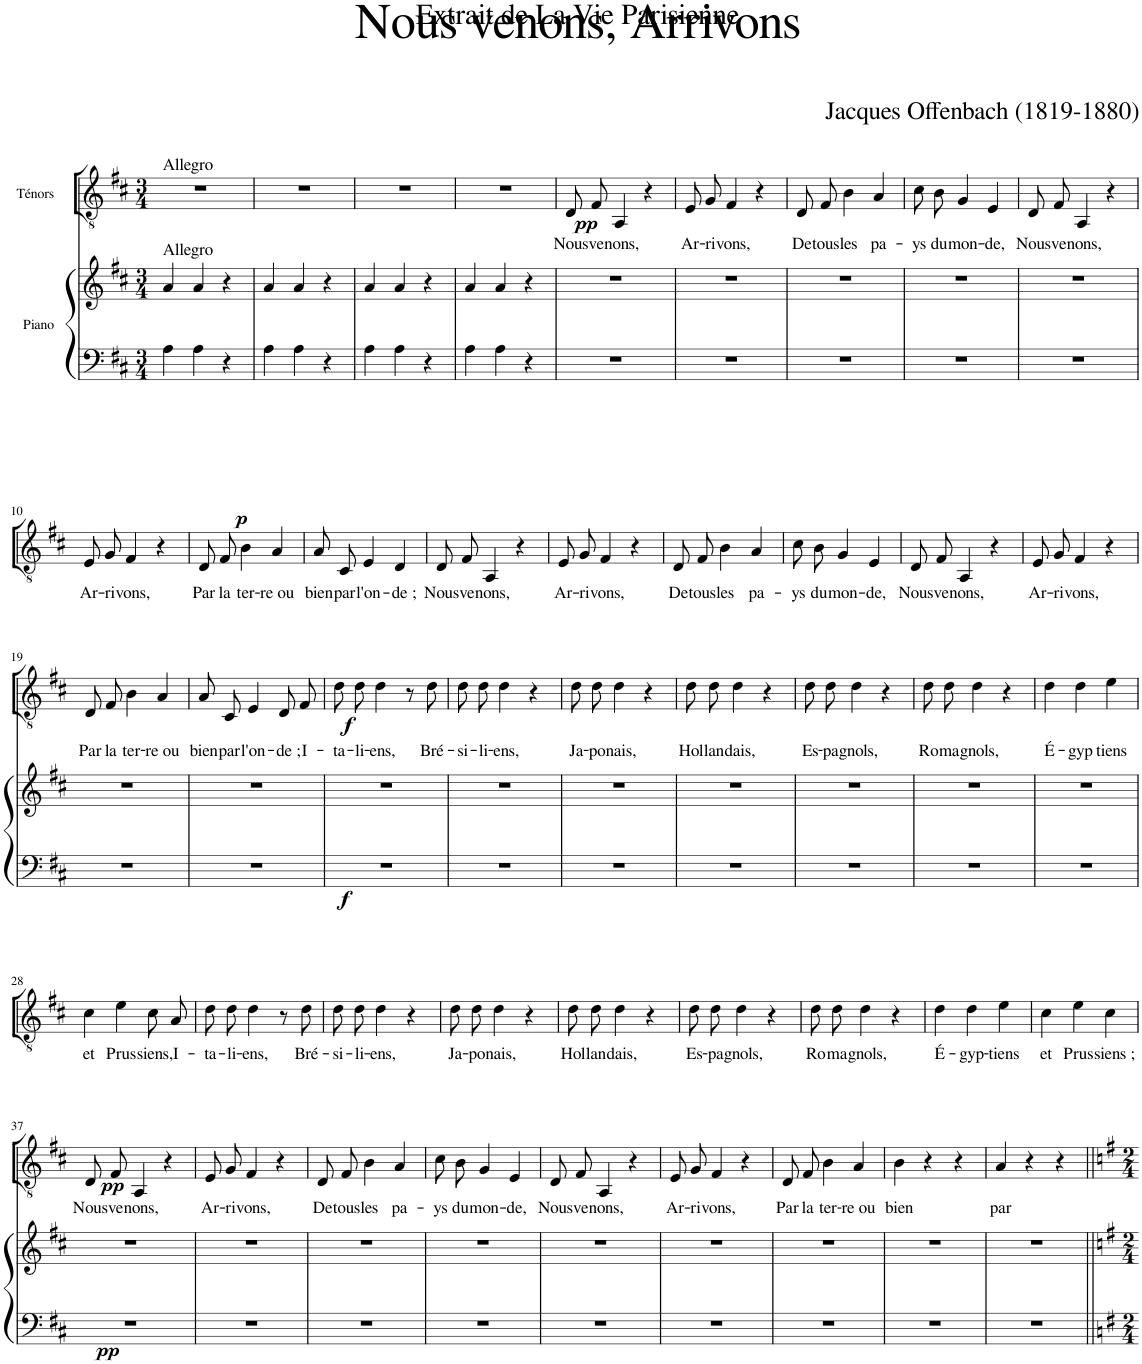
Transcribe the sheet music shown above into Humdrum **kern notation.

**kern	**kern	**dynam	**kern	**text	**dynam
*part2	*part2	*part2	*part1	*part1	*part1
*staff3	*staff2	*staff2/3	*staff1	*staff1	*staff1
*I"Piano	*	*	*I"Ténors	*	*
*I'Pno	*	*	*	*	*
*clefF4	*clefG2	*	*clefGv2	*	*
*k[f#c#]	*k[f#c#]	*	*k[f#c#]	*	*
*M3/4	*M3/4	*	*M3/4	*	*
=1	=1	=1	=1	=1	=1
!	!	!	!LO:TX:a:t=Allegro	!	!
!	!LO:TX:a:t=Allegro	!	!	!	!
!	!	!LO:DY:b=2	!	!	!
4A\	4a/	p	2.r	.	.
4A\	4a/	.	.	.	.
4r	4r	.	.	.	.
=2	=2	=2	=2	=2	=2
4A\	4a/	.	2.r	.	.
4A\	4a/	.	.	.	.
4r	4r	.	.	.	.
=3	=3	=3	=3	=3	=3
4A\	4a/	.	2.r	.	.
4A\	4a/	.	.	.	.
4r	4r	.	.	.	.
=4	=4	=4	=4	=4	=4
4A\	4a/	.	2.r	.	.
4A\	4a/	.	.	.	.
4r	4r	.	.	.	.
=5	=5	=5	=5	=5	=5
!	!	!	!	!LO:LY:b	!LO:DY:b
2.r	2.r	.	8D/L	Nous	pp
!	!	!	!	!LO:LY:b	!
.	.	.	8F#/J	ve-	.
!	!	!	!	!LO:LY:b	!
.	.	.	4AA/	-nons,	.
.	.	.	4r	.	.
=6	=6	=6	=6	=6	=6
!	!	!	!	!LO:LY:b	!
2.r	2.r	.	8E/L	Ar-	.
!	!	!	!	!LO:LY:b	!
.	.	.	8G/J	-ri-	.
!	!	!	!	!LO:LY:b	!
.	.	.	4F#/	-vons,	.
.	.	.	4r	.	.
=7	=7	=7	=7	=7	=7
!	!	!	!	!LO:LY:b	!
2.r	2.r	.	8D/L	De	.
!	!	!	!	!LO:LY:b	!
.	.	.	8F#/J	tous	.
!	!	!	!	!LO:LY:b	!
.	.	.	4B\	les	.
!	!	!	!	!LO:LY:b	!
.	.	.	4A/	pa-	.
=8	=8	=8	=8	=8	=8
!	!	!	!	!LO:LY:b	!
2.r	2.r	.	8c#\L	-ys	.
!	!	!	!	!LO:LY:b	!
.	.	.	8B\J	du	.
!	!	!	!	!LO:LY:b	!
.	.	.	4G/	mon-	.
!	!	!	!	!LO:LY:b	!
.	.	.	4E/	-de,	.
=9	=9	=9	=9	=9	=9
!	!	!	!	!LO:LY:b	!
2.r	2.r	.	8D/L	Nous	.
!	!	!	!	!LO:LY:b	!
.	.	.	8F#/J	ve-	.
!	!	!	!	!LO:LY:b	!
.	.	.	4AA/	-nons,	.
.	.	.	4r	.	.
!!LO:LB:g=z
=10	=10	=10	=10	=10	=10
!	!	!	!	!LO:LY:b	!
2.r	2.r	.	8E/L	Ar-	.
!	!	!	!	!LO:LY:b	!
.	.	.	8G/J	-ri-	.
!	!	!	!	!LO:LY:b	!
.	.	.	4F#/	-vons,	.
.	.	.	4r	.	.
=11	=11	=11	=11	=11	=11
!	!	!	!	!LO:LY:b	!
2.r	2.r	.	8D/L	Par	.
!	!	!	!	!LO:LY:b	!
.	.	.	8F#/J	la	.
!	!	!	!	!LO:LY:b	!
.	.	.	4B\	ter-	.
!	!	!	!	!LO:LY:b	!
.	.	.	4A/	-re ou	.
=12	=12	=12	=12	=12	=12
!	!	!	!	!LO:LY:b	!
2.r	2.r	.	8A/L	bien	.
!	!	!	!	!LO:LY:b	!
.	.	.	8C#/J	par	.
!	!	!	!	!LO:LY:b	!
.	.	.	4E/	l'on-	.
!	!	!	!	!LO:LY:b	!
.	.	.	4D/	-de ;	.
=13	=13	=13	=13	=13	=13
!	!	!	!	!LO:LY:b	!
2.r	2.r	.	8D/L	Nous	.
!	!	!	!	!LO:LY:b	!
.	.	.	8F#/J	ve-	.
!	!	!	!	!LO:LY:b	!
.	.	.	4AA/	-nons,	.
.	.	.	4r	.	.
=14	=14	=14	=14	=14	=14
!	!	!	!	!LO:LY:b	!
2.r	2.r	.	8E/L	Ar-	.
!	!	!	!	!LO:LY:b	!
.	.	.	8G/J	-ri-	.
!	!	!	!	!LO:LY:b	!
.	.	.	4F#/	-vons,	.
.	.	.	4r	.	.
=15	=15	=15	=15	=15	=15
!	!	!	!	!LO:LY:b	!
2.r	2.r	.	8D/L	De	.
!	!	!	!	!LO:LY:b	!
.	.	.	8F#/J	tous	.
!	!	!	!	!LO:LY:b	!
.	.	.	4B\	les	.
!	!	!	!	!LO:LY:b	!
.	.	.	4A/	pa-	.
=16	=16	=16	=16	=16	=16
!	!	!	!	!LO:LY:b	!
2.r	2.r	.	8c#\L	-ys	.
!	!	!	!	!LO:LY:b	!
.	.	.	8B\J	du	.
!	!	!	!	!LO:LY:b	!
.	.	.	4G/	mon-	.
!	!	!	!	!LO:LY:b	!
.	.	.	4E/	-de,	.
=17	=17	=17	=17	=17	=17
!	!	!	!	!LO:LY:b	!
2.r	2.r	.	8D/L	Nous	.
!	!	!	!	!LO:LY:b	!
.	.	.	8F#/J	ve-	.
!	!	!	!	!LO:LY:b	!
.	.	.	4AA/	-nons,	.
.	.	.	4r	.	.
=18	=18	=18	=18	=18	=18
!	!	!	!	!LO:LY:b	!
2.r	2.r	.	8E/L	Ar-	.
!	!	!	!	!LO:LY:b	!
.	.	.	8G/J	-ri-	.
!	!	!	!	!LO:LY:b	!
.	.	.	4F#/	-vons,	.
.	.	.	4r	.	.
!!LO:LB:g=z
=19	=19	=19	=19	=19	=19
!	!	!	!	!LO:LY:b	!
2.r	2.r	.	8D/L	Par	.
!	!	!	!	!LO:LY:b	!
.	.	.	8F#/J	la	.
!	!	!	!	!LO:LY:b	!
.	.	.	4B\	ter-	.
!	!	!	!	!LO:LY:b	!
.	.	.	4A/	-re ou	.
=20	=20	=20	=20	=20	=20
!	!	!	!	!LO:LY:b	!
2.r	2.r	.	8A/L	bien	.
!	!	!	!	!LO:LY:b	!
.	.	.	8C#/J	par	.
!	!	!	!	!LO:LY:b	!
.	.	.	4E/	l'on-	.
!	!	!	!	!LO:LY:b	!
.	.	.	8D/L	-de ;	.
!	!	!	!	!LO:LY:b	!
.	.	.	8F#/J	I-	.
=21	=21	=21	=21	=21	=21
!	!	!LO:DY:b=2	!	!LO:LY:b	!LO:DY:b
2.r	2.r	f	8d\L	-ta-	f
!	!	!	!	!LO:LY:b	!
.	.	.	8d\J	-li-	.
!	!	!	!	!LO:LY:b	!
.	.	.	4d\	-ens,	.
.	.	.	8r	.	.
!	!	!	!	!LO:LY:b	!
.	.	.	8d\	Bré-	.
=22	=22	=22	=22	=22	=22
!	!	!	!	!LO:LY:b	!
2.r	2.r	.	8d\L	-si-	.
!	!	!	!	!LO:LY:b	!
.	.	.	8d\J	-li-	.
!	!	!	!	!LO:LY:b	!
.	.	.	4d\	-ens,	.
.	.	.	4r	.	.
=23	=23	=23	=23	=23	=23
!	!	!	!	!LO:LY:b	!
2.r	2.r	.	8d\L	Ja-	.
!	!	!	!	!LO:LY:b	!
.	.	.	8d\J	-po-	.
!	!	!	!	!LO:LY:b	!
.	.	.	4d\	-nais,	.
.	.	.	4r	.	.
=24	=24	=24	=24	=24	=24
!	!	!	!	!LO:LY:b	!
2.r	2.r	.	8d\L	Hol-	.
!	!	!	!	!LO:LY:b	!
.	.	.	8d\J	-lan-	.
!	!	!	!	!LO:LY:b	!
.	.	.	4d\	-dais,	.
.	.	.	4r	.	.
=25	=25	=25	=25	=25	=25
!	!	!	!	!LO:LY:b	!
2.r	2.r	.	8d\L	Es-	.
!	!	!	!	!LO:LY:b	!
.	.	.	8d\J	-pa-	.
!	!	!	!	!LO:LY:b	!
.	.	.	4d\	-gnols,	.
.	.	.	4r	.	.
=26	=26	=26	=26	=26	=26
!	!	!	!	!LO:LY:b	!
2.r	2.r	.	8d\L	Ro-	.
!	!	!	!	!LO:LY:b	!
.	.	.	8d\J	-ma-	.
!	!	!	!	!LO:LY:b	!
.	.	.	4d\	-gnols,	.
.	.	.	4r	.	.
=27	=27	=27	=27	=27	=27
!	!	!	!	!LO:LY:b	!
2.r	2.r	.	4d\	É-	.
!	!	!	!	!LO:LY:b	!
.	.	.	4d\	-gyp-	.
!	!	!	!	!LO:LY:b	!
.	.	.	4e\	-tiens	.
!!LO:LB:g=z
=28	=28	=28	=28	=28	=28
!	!	!	!	!LO:LY:b	!
2.r	2.r	.	4c#\	et	.
!	!	!	!	!LO:LY:b	!
.	.	.	4e\	Prus-	.
!	!	!	!	!LO:LY:b	!
.	.	.	8c#\L	-siens,	.
!	!	!	!	!LO:LY:b	!
.	.	.	8A\J	I-	.
=29	=29	=29	=29	=29	=29
!	!	!	!	!LO:LY:b	!
2.r	2.r	.	8d\L	-ta-	.
!	!	!	!	!LO:LY:b	!
.	.	.	8d\J	-li-	.
!	!	!	!	!LO:LY:b	!
.	.	.	4d\	-ens,	.
.	.	.	8r	.	.
!	!	!	!	!LO:LY:b	!
.	.	.	8d\	Bré-	.
=30	=30	=30	=30	=30	=30
!	!	!	!	!LO:LY:b	!
2.r	2.r	.	8d\L	-si-	.
!	!	!	!	!LO:LY:b	!
.	.	.	8d\J	-li-	.
!	!	!	!	!LO:LY:b	!
.	.	.	4d\	-ens,	.
.	.	.	4r	.	.
=31	=31	=31	=31	=31	=31
!	!	!	!	!LO:LY:b	!
2.r	2.r	.	8d\L	Ja-	.
!	!	!	!	!LO:LY:b	!
.	.	.	8d\J	-po-	.
!	!	!	!	!LO:LY:b	!
.	.	.	4d\	-nais,	.
.	.	.	4r	.	.
=32	=32	=32	=32	=32	=32
!	!	!	!	!LO:LY:b	!
2.r	2.r	.	8d\L	Hol-	.
!	!	!	!	!LO:LY:b	!
.	.	.	8d\J	-lan-	.
!	!	!	!	!LO:LY:b	!
.	.	.	4d\	-dais,	.
.	.	.	4r	.	.
=33	=33	=33	=33	=33	=33
!	!	!	!	!LO:LY:b	!
2.r	2.r	.	8d\L	Es-	.
!	!	!	!	!LO:LY:b	!
.	.	.	8d\J	-pa-	.
!	!	!	!	!LO:LY:b	!
.	.	.	4d\	-gnols,	.
.	.	.	4r	.	.
=34	=34	=34	=34	=34	=34
!	!	!	!	!LO:LY:b	!
2.r	2.r	.	8d\L	Ro-	.
!	!	!	!	!LO:LY:b	!
.	.	.	8d\J	-ma-	.
!	!	!	!	!LO:LY:b	!
.	.	.	4d\	-gnols,	.
.	.	.	4r	.	.
=35	=35	=35	=35	=35	=35
!	!	!	!	!LO:LY:b	!
2.r	2.r	.	4d\	É-	.
!	!	!	!	!LO:LY:b	!
.	.	.	4d\	-gyp-	.
!	!	!	!	!LO:LY:b	!
.	.	.	4e\	-tiens	.
=36	=36	=36	=36	=36	=36
!	!	!	!	!LO:LY:b	!
2.r	2.r	.	4c#\	et	.
!	!	!	!	!LO:LY:b	!
.	.	.	4e\	Prus-	.
!	!	!	!	!LO:LY:b	!
.	.	.	4c#\	-siens ;	.
!!LO:LB:g=z
=37	=37	=37	=37	=37	=37
!	!	!LO:DY:b=2	!	!LO:LY:b	!LO:DY:b
2.r	2.r	pp	8D/L	Nous	pp
!	!	!	!	!LO:LY:b	!
.	.	.	8F#/J	ve-	.
!	!	!	!	!LO:LY:b	!
.	.	.	4AA/	-nons,	.
.	.	.	4r	.	.
=38	=38	=38	=38	=38	=38
!	!	!	!	!LO:LY:b	!
2.r	2.r	.	8E/L	Ar-	.
!	!	!	!	!LO:LY:b	!
.	.	.	8G/J	-ri-	.
!	!	!	!	!LO:LY:b	!
.	.	.	4F#/	-vons,	.
.	.	.	4r	.	.
=39	=39	=39	=39	=39	=39
!	!	!	!	!LO:LY:b	!
2.r	2.r	.	8D/L	De	.
!	!	!	!	!LO:LY:b	!
.	.	.	8F#/J	tous	.
!	!	!	!	!LO:LY:b	!
.	.	.	4B\	les	.
!	!	!	!	!LO:LY:b	!
.	.	.	4A/	pa-	.
=40	=40	=40	=40	=40	=40
!	!	!	!	!LO:LY:b	!
2.r	2.r	.	8c#\L	-ys	.
!	!	!	!	!LO:LY:b	!
.	.	.	8B\J	du	.
!	!	!	!	!LO:LY:b	!
.	.	.	4G/	mon-	.
!	!	!	!	!LO:LY:b	!
.	.	.	4E/	-de,	.
=41	=41	=41	=41	=41	=41
!	!	!	!	!LO:LY:b	!
2.r	2.r	.	8D/L	Nous	.
!	!	!	!	!LO:LY:b	!
.	.	.	8F#/J	ve-	.
!	!	!	!	!LO:LY:b	!
.	.	.	4AA/	-nons,	.
.	.	.	4r	.	.
=42	=42	=42	=42	=42	=42
!	!	!	!	!LO:LY:b	!
2.r	2.r	.	8E/L	Ar-	.
!	!	!	!	!LO:LY:b	!
.	.	.	8G/J	-ri-	.
!	!	!	!	!LO:LY:b	!
.	.	.	4F#/	-vons,	.
.	.	.	4r	.	.
=43	=43	=43	=43	=43	=43
!	!	!	!	!LO:LY:b	!
2.r	2.r	.	8D/L	Par	.
!	!	!	!	!LO:LY:b	!
.	.	.	8F#/J	la	.
!	!	!	!	!LO:LY:b	!
.	.	.	4B\	ter-	.
!	!	!	!	!LO:LY:b	!
.	.	.	4A/	-re ou	.
=44	=44	=44	=44	=44	=44
!	!	!	!	!LO:LY:b	!
2.r	2.r	.	4B\	bien	.
.	.	.	4r	.	.
.	.	.	4r	.	.
=45	=45	=45	=45	=45	=45
!	!	!	!	!LO:LY:b	!
2.r	2.r	.	4A/	par	.
.	.	.	4r	.	.
.	.	.	4r	.	.
=||	=||	=||	=||	=||	=||
*-	*-	*-	*-	*-	*-
